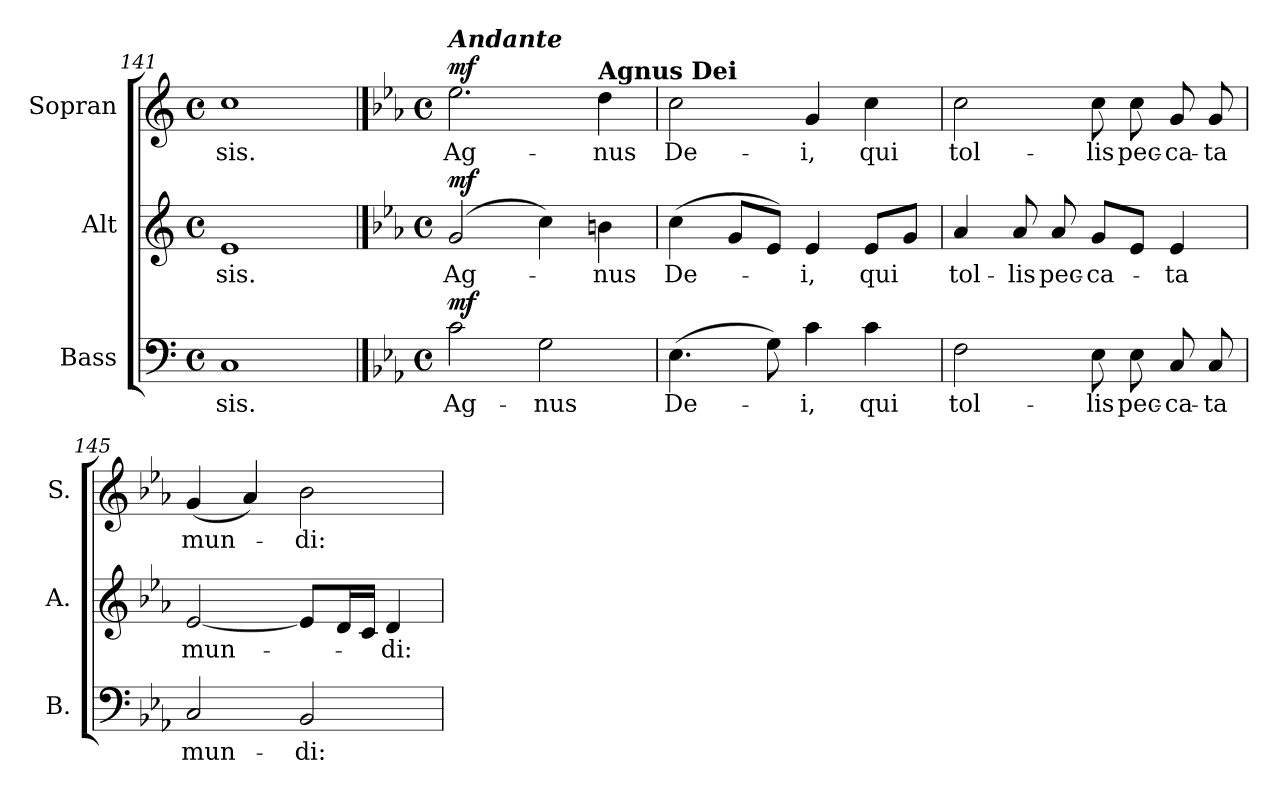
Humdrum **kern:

**kern	**text	**dynam	**kern	**text	**dynam	**kern	**text	**dynam
*part3	*part3	*part3	*part2	*part2	*part2	*part1	*part1	*part1
*staff3	*staff3	*staff3	*staff2	*staff2	*staff2	*staff1	*staff1	*staff1
*I"Bass	*	*	*I"Alt	*	*	*I"Sopran	*	*
*I'B.	*	*	*I'A.	*	*	*I'S.	*	*
*clefF4	*	*	*clefG2	*	*	*clefG2	*	*
*k[]	*	*	*k[]	*	*	*k[]	*	*
*C:	*	*	*C:	*	*	*C:	*	*
*M4/4	*	*	*M4/4	*	*	*M4/4	*	*
*met(c)	*	*	*met(c)	*	*	*met(c)	*	*
=141	=141	=141	=141	=141	=141	=141	=141	=141
!	!LO:LY:b	!	!	!LO:LY:b	!	!	!LO:LY:b	!
1C	-sis.	.	1e	-sis.	.	1cc	-sis.	.
!!LO:PB:g=z
==142	==142	==142	==142	==142	==142	==142	==142	==142
*k[b-e-a-]	*	*	*k[b-e-a-]	*	*	*k[b-e-a-]	*	*
*E-:	*	*	*E-:	*	*	*E-:	*	*
*M4/4	*	*	*M4/4	*	*	*M4/4	*	*
*met(c)	*	*	*met(c)	*	*	*met(c)	*	*
!	!	!	!	!	!	!LO:TX:a:Bi:t=Andante	!	!
!	!LO:LY:b	!LO:DY:a	!	!LO:LY:b	!LO:DY:a	!	!LO:LY:b	!LO:DY:a
2c\	Ag-	mf	(2g/	Ag-	mf	2.ee-\	Ag-	mf
!	!LO:LY:b	!	!	!	!	!	!	!
2G\	-nus	.	4cc\)	.	.	.	.	.
!	!	!	!	!	!	!LO:TX:a:B:t=Agnus Dei	!	!
!	!	!	!	!LO:LY:b	!	!	!LO:LY:b	!
.	.	.	4bn\	-nus	.	4dd\	-nus	.
=143	=143	=143	=143	=143	=143	=143	=143	=143
!	!LO:LY:b	!	!	!LO:LY:b	!	!	!LO:LY:b	!
(>4.E-\	De-	.	(>4cc\	De-	.	2cc\	De-	.
.	.	.	8g/L	.	.	.	.	.
8G\)	.	.	8e-/J)	.	.	.	.	.
!	!LO:LY:b	!	!	!LO:LY:b	!	!	!LO:LY:b	!
4c\	-i,	.	4e-/	-i,	.	4g/	-i,	.
!	!LO:LY:b	!	!	!LO:LY:b	!	!	!LO:LY:b	!
4c\	qui	.	8e-/L	qui	.	4cc\	qui	.
.	.	.	8g/J	.	.	.	.	.
=144	=144	=144	=144	=144	=144	=144	=144	=144
!	!LO:LY:b	!	!	!LO:LY:b	!	!	!LO:LY:b	!
2F\	tol-	.	4a-/	tol-	.	2cc\	tol-	.
!	!	!	!	!LO:LY:b	!	!	!	!
.	.	.	8a-/	-lis	.	.	.	.
!	!	!	!	!LO:LY:b	!	!	!	!
.	.	.	8a-/	pec-	.	.	.	.
!	!LO:LY:b	!	!	!LO:LY:b	!	!	!LO:LY:b	!
8E-\	-lis	.	8g/L	-ca-	.	8cc\	-lis	.
!	!LO:LY:b	!	!	!	!	!	!LO:LY:b	!
8E-\	pec-	.	8e-/J	.	.	8cc\	pec-	.
!	!LO:LY:b	!	!	!LO:LY:b	!	!	!LO:LY:b	!
8C/	-ca-	.	4e-/	-ta	.	8g/	-ca-	.
!	!LO:LY:b	!	!	!	!	!	!LO:LY:b	!
8C/	-ta	.	.	.	.	8g/	-ta	.
=145	=145	=145	=145	=145	=145	=145	=145	=145
!	!LO:LY:b	!	!	!LO:LY:b	!	!	!LO:LY:b	!
2C/	mun-	.	[2e-/	mun-	.	(<4g/	mun-	.
.	.	.	.	.	.	4a-/)	.	.
!	!LO:LY:b	!	!	!	!	!	!LO:LY:b	!
2BB-/	-di:	.	8e-/L]	.	.	2b-\	-di:	.
.	.	.	16d/L	.	.	.	.	.
.	.	.	16c/JJ	.	.	.	.	.
!	!	!	!	!LO:LY:b	!	!	!	!
.	.	.	4d/	-di:	.	.	.	.
=	=	=	=	=	=	=	=	=
*-	*-	*-	*-	*-	*-	*-	*-	*-
